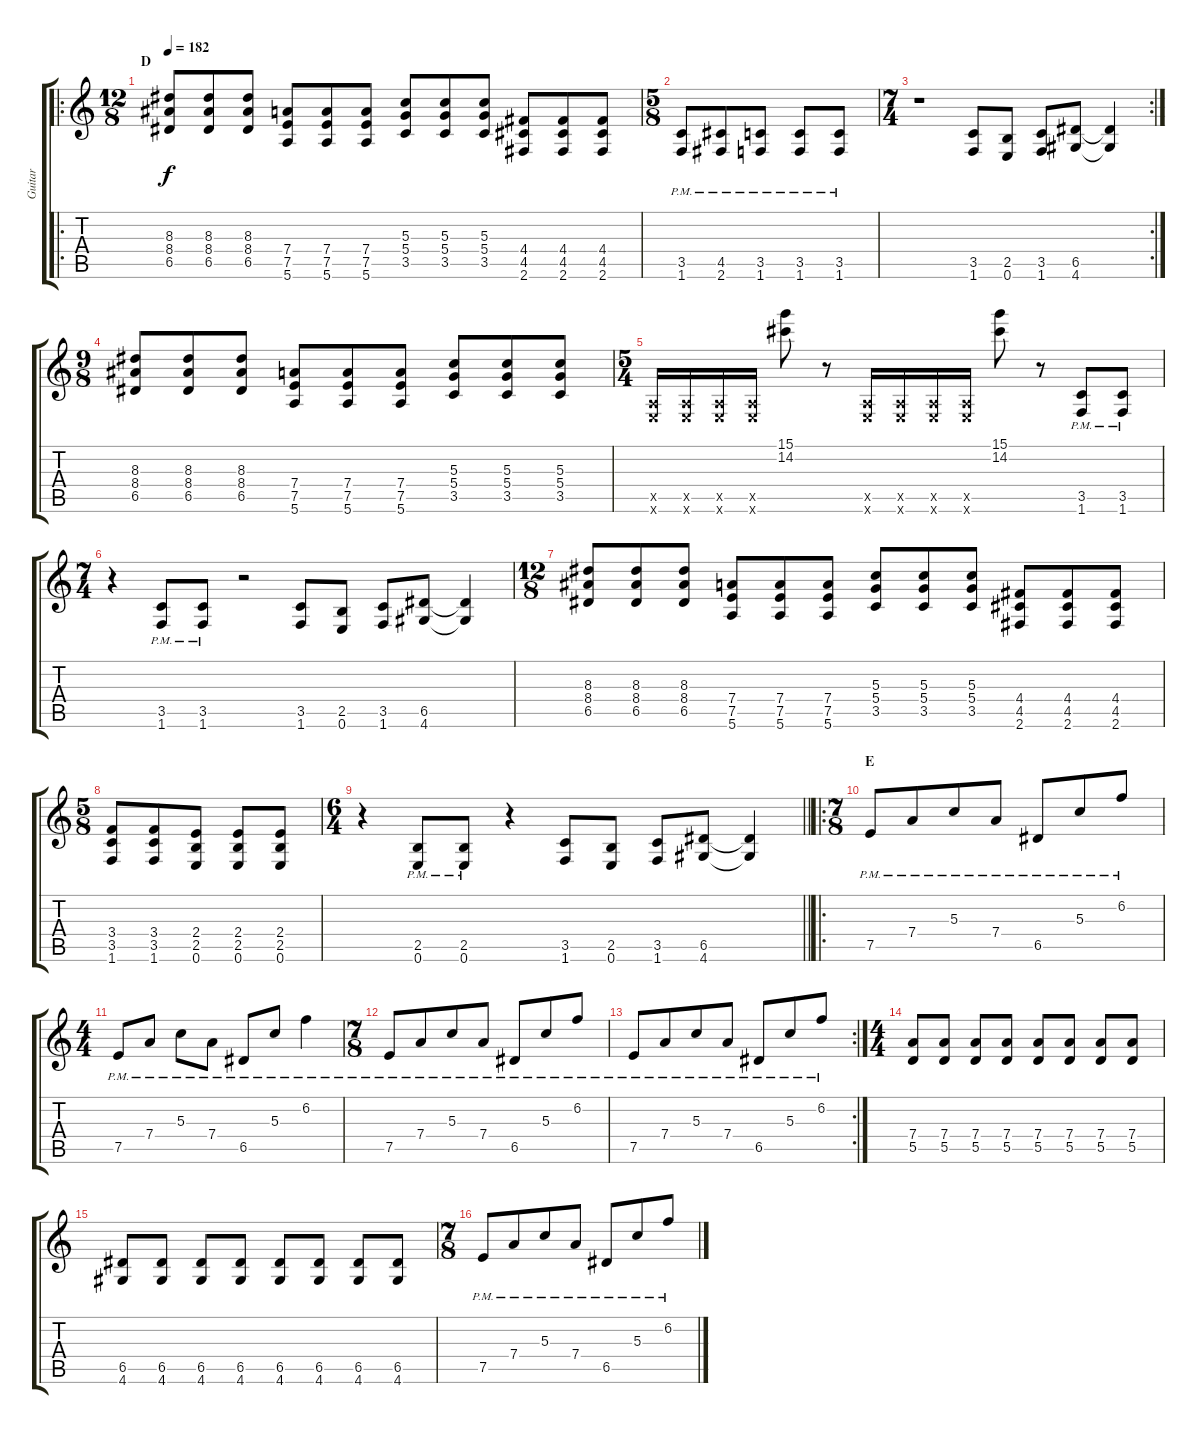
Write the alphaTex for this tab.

\track ("Guitar" "Guitar") {instrument distortionguitar}
\staff {score tabs}
\tuning (E4 B3 G3 D3 A2 E2) {hide}
\ro
\ts (12 8)
\section ("" "D")
\tempo 182
\clef g2
\ks c
(8.3 8.4 6.5).8{dy f} (8.3 8.4 6.5).8 (8.3 8.4 6.5).8 (7.4 7.5 5.6).8 (7.4 7.5 5.6).8 (7.4 7.5 5.6).8 (5.3 5.4 3.5).8 (5.3 5.4 3.5).8 (5.3 5.4 3.5).8 (4.4 4.5 2.6).8 (4.4 4.5 2.6).8 (4.4 4.5 2.6).8 |
\ts (5 8)
(3.5{pm} 1.6{pm}).8 (4.5{pm} 2.6{pm}).8 (3.5{pm} 1.6{pm}).8 (3.5{pm} 1.6{pm}).8 (3.5{pm} 1.6{pm}).8 |
\rc 2
\ts (7 4)
r.1 (3.5 1.6).8 (2.5 0.6).8 (3.5 1.6).8 (6.5 4.6).8 (6.5{t} 4.6{t}).4 |
\ts (9 8)
(8.3 8.4 6.5).8 (8.3 8.4 6.5).8 (8.3 8.4 6.5).8 (7.4 7.5 5.6).8 (7.4 7.5 5.6).8 (7.4 7.5 5.6).8 (5.3 5.4 3.5).8 (5.3 5.4 3.5).8 (5.3 5.4 3.5).8 |
\ts (5 4)
(0.5{x} 0.6{x}).16 (0.5{x} 0.6{x}).16 (0.5{x} 0.6{x}).16 (0.5{x} 0.6{x}).16 (15.1 14.2).8 r.8 (0.5{x} 0.6{x}).16 (0.5{x} 0.6{x}).16 (0.5{x} 0.6{x}).16 (0.5{x} 0.6{x}).16 (15.1 14.2).8 r.8 (3.5{pm} 1.6{pm}).8 (3.5{pm} 1.6{pm}).8 |
\ts (7 4)
r.4 (3.5{pm} 1.6{pm}).8 (3.5{pm} 1.6{pm}).8 r.2 (3.5 1.6).8 (2.5 0.6).8 (3.5 1.6).8 (6.5 4.6).8 (6.5{t} 4.6{t}).4 |
\ts (12 8)
(8.3 8.4 6.5).8 (8.3 8.4 6.5).8 (8.3 8.4 6.5).8 (7.4 7.5 5.6).8 (7.4 7.5 5.6).8 (7.4 7.5 5.6).8 (5.3 5.4 3.5).8 (5.3 5.4 3.5).8 (5.3 5.4 3.5).8 (4.4 4.5 2.6).8 (4.4 4.5 2.6).8 (4.4 4.5 2.6).8 |
\ts (5 8)
(3.4 3.5 1.6).8 (3.4 3.5 1.6).8 (2.4 2.5 0.6).8 (2.4 2.5 0.6).8 (2.4 2.5 0.6).8 |
\ts (6 4)
\barLineRight lightlight
r.4 (2.5{pm} 0.6{pm}).8 (2.5{pm} 0.6{pm}).8 r.4 (3.5 1.6).8 (2.5 0.6).8 (3.5 1.6).8 (6.5 4.6).8 (6.5{t} 4.6{t}).4 |
\ro
\ts (7 8)
\section ("" "E")
7.5{pm}.8{volume 10} 7.4{pm}.8 5.3{pm}.8 7.4{pm}.8 6.5{pm}.8 5.3{pm}.8 6.2{pm}.8 |
\ts (4 4)
7.5{pm}.8 7.4{pm}.8 5.3{pm}.8 7.4{pm}.8 6.5{pm}.8 5.3{pm}.8 6.2{pm}.4 |
\ts (7 8)
7.5{pm}.8 7.4{pm}.8 5.3{pm}.8 7.4{pm}.8 6.5{pm}.8 5.3{pm}.8 6.2{pm}.8 |
\rc 2
7.5{pm}.8 7.4{pm}.8 5.3{pm}.8 7.4{pm}.8 6.5{pm}.8 5.3{pm}.8 6.2{pm}.8 |
\ts (4 4)
(7.4 5.5).8{volume 12} (7.4 5.5).8 (7.4 5.5).8 (7.4 5.5).8 (7.4 5.5).8 (7.4 5.5).8 (7.4 5.5).8 (7.4 5.5).8 |
(6.5 4.6).8 (6.5 4.6).8 (6.5 4.6).8 (6.5 4.6).8 (6.5 4.6).8 (6.5 4.6).8 (6.5 4.6).8 (6.5 4.6).8 |
\ts (7 8)
7.5{pm}.8{volume 10} 7.4{pm}.8 5.3{pm}.8 7.4{pm}.8 6.5{pm}.8 5.3{pm}.8 6.2{pm}.8
